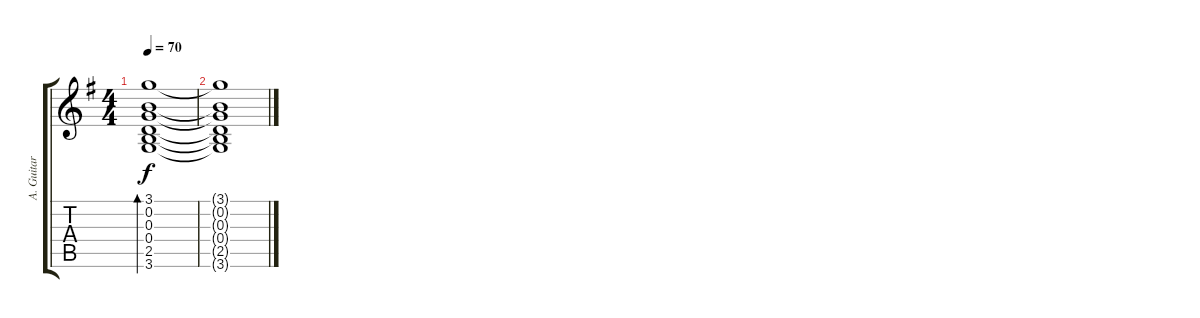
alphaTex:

\track ("A. Guitar" "A. Guitar") {instrument acousticguitarsteel}
\staff {score tabs}
\tuning (E4 B3 G3 D3 A2 E2) {hide}
\ts (4 4)
\tempo 70
\clef g2
\ks g
(3.1 0.2 0.3 0.4 2.5 3.6).1{bd 120 dy f} |
(3.1{t} 0.2{t} 0.3{t} 0.4{t} 2.5{t} 3.6{t}).1
